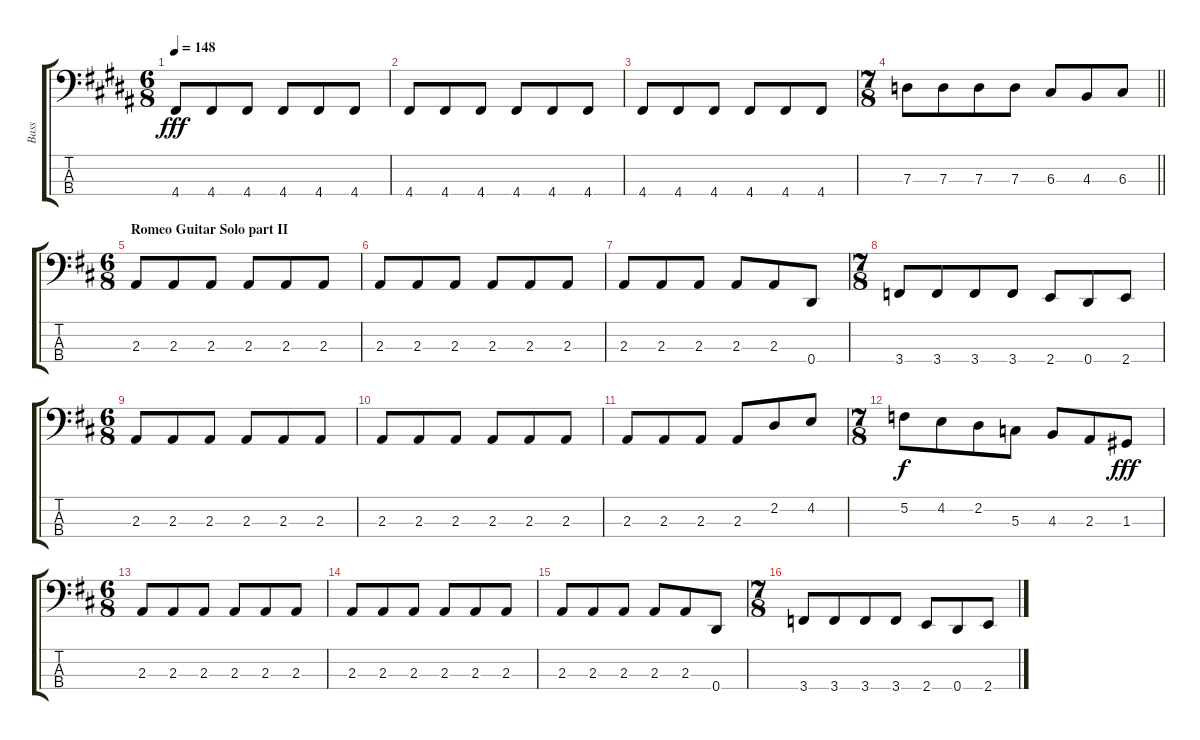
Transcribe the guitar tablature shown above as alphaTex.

\track ("Bass" "Bass") {instrument electricbasspick}
\staff {score tabs}
\tuning (F2 C2 G1 D1) {hide}
\ts (6 8)
\tempo 148
\clef f4
\ks b
4.4.8{dy fff} 4.4.8 4.4.8 4.4.8 4.4.8 4.4.8 |
4.4.8 4.4.8 4.4.8 4.4.8 4.4.8 4.4.8 |
4.4.8 4.4.8 4.4.8 4.4.8 4.4.8 4.4.8 |
\ts (7 8)
\barLineRight lightlight
7.3.8 7.3.8 7.3.8 7.3.8 6.3.8 4.3.8 6.3.8 |
\ts (6 8)
\section ("" "Romeo Guitar Solo part II")
\ks d
2.3.8 2.3.8 2.3.8 2.3.8 2.3.8 2.3.8 |
2.3.8 2.3.8 2.3.8 2.3.8 2.3.8 2.3.8 |
2.3.8 2.3.8 2.3.8 2.3.8 2.3.8 0.4.8 |
\ts (7 8)
3.4.8 3.4.8 3.4.8 3.4.8 2.4.8 0.4.8 2.4.8 |
\ts (6 8)
2.3.8 2.3.8 2.3.8 2.3.8 2.3.8 2.3.8 |
2.3.8 2.3.8 2.3.8 2.3.8 2.3.8 2.3.8 |
2.3.8 2.3.8 2.3.8 2.3.8 2.2.8 4.2.8 |
\ts (7 8)
5.2.8{dy f} 4.2.8 2.2.8 5.3.8 4.3.8 2.3.8 1.3.8{dy fff} |
\ts (6 8)
2.3.8 2.3.8 2.3.8 2.3.8 2.3.8 2.3.8 |
2.3.8 2.3.8 2.3.8 2.3.8 2.3.8 2.3.8 |
2.3.8 2.3.8 2.3.8 2.3.8 2.3.8 0.4.8 |
\ts (7 8)
3.4.8 3.4.8 3.4.8 3.4.8 2.4.8 0.4.8 2.4.8
